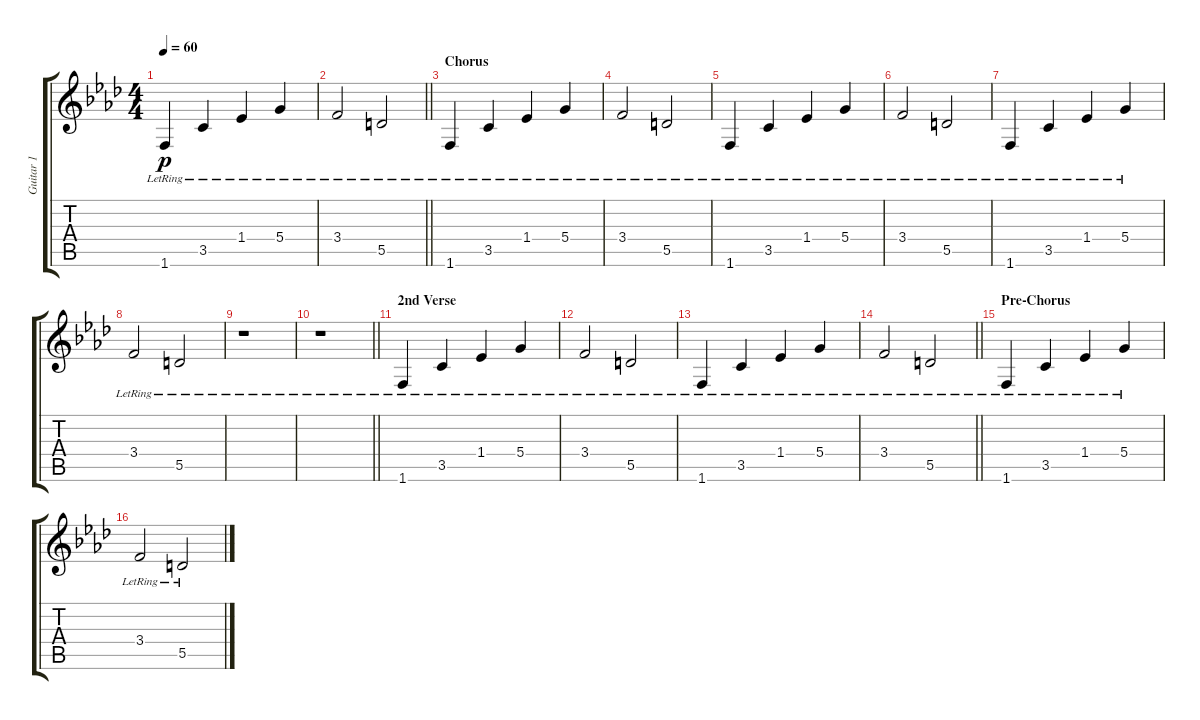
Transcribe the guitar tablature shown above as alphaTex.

\track ("Guitar 1" "Guitar 1") {instrument electricguitarclean}
\staff {score tabs}
\tuning (E4 B3 G3 D3 A2 E2) {hide}
\ts (4 4)
\tempo 60
\clef g2
\ks fminor
1.6{lr}.4{dy p} 3.5{lr}.4 1.4{lr}.4 5.4{lr}.4 |
\barLineRight lightlight
3.4{lr}.2 5.5{lr}.2 |
\section ("" "Chorus")
1.6{lr}.4 3.5{lr}.4 1.4{lr}.4 5.4{lr}.4 |
3.4{lr}.2 5.5{lr}.2 |
1.6{lr}.4 3.5{lr}.4 1.4{lr}.4 5.4{lr}.4 |
3.4{lr}.2 5.5{lr}.2 |
1.6{lr}.4 3.5{lr}.4 1.4{lr}.4 5.4{lr}.4 |
3.4{lr}.2 5.5{lr}.2 |
r.1 |
\barLineRight lightlight
r.1 |
\section ("" "2nd Verse")
1.6{lr}.4 3.5{lr}.4 1.4{lr}.4 5.4{lr}.4 |
3.4{lr}.2 5.5{lr}.2 |
1.6{lr}.4 3.5{lr}.4 1.4{lr}.4 5.4{lr}.4 |
\barLineRight lightlight
3.4{lr}.2 5.5{lr}.2 |
\section ("" "Pre-Chorus")
1.6{lr}.4 3.5{lr}.4 1.4{lr}.4 5.4{lr}.4 |
3.4{lr}.2 5.5{lr}.2
